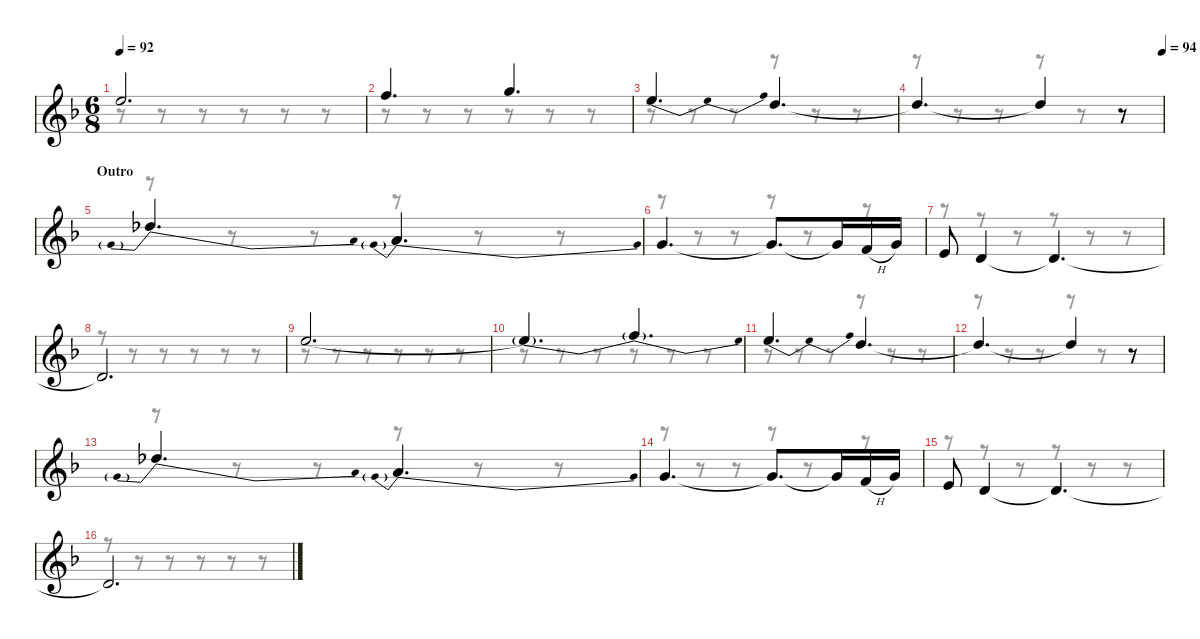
\defaultSystemsLayout 4
\hideDynamics
\bracketExtendMode nobrackets
\singleTrackTrackNamePolicy hidden
\multiTrackTrackNamePolicy hidden
\otherSystemsTrackNameOrientation horizontal
\track ("M. Akerfeldt (Vocals)" "ob.") {instrument oboe}
\staff {score}
\tuning (E4 A3 F3 D3 A2 D2)
\voice
\ts (6 8)
\tempo 92
\clef g2
\ks dminor
12.1{acc forcenatural}.2{d dy f beam Up} |
13.1{acc forcenatural}.4{d beam Up} 15.1{acc forcenatural}.4{d beam Up} |
12.1{be (bendrelease 0 0 45 2 50.0000016 2 39.999998399999996 0) acc forcenatural}.4{d beam Up} 10.1{acc forcenatural}.4{d beam Up} |
\tempo (94 1)
10.1{t acc forcenatural}.4{d beam Up} 10.1{t acc forcenatural}.4{beam Up} r.8{beam Up} |
\section ("" "Outro")
10.2{be (prebendrelease 0 12 50.0000016 4)}.4{d beam Up} 10.2{be (prebendrelease 0 4 45 0)}.4{d beam Up} |
10.2{acc forcenatural}.4{d beam Up} 10.2{t acc forcenatural}.8{d beam Up} 10.2{t acc forcenatural}.16{beam Up} 12.3{h acc forcenatural}.16{beam Up} 14.3{acc forcenatural}.16{beam Up} |
11.3{acc forcenatural}.8{beam Up} 9.3{acc forcenatural}.4{beam Up} 9.3{t acc forcenatural}.4{d beam Up} |
9.3{t acc forcenatural}.2{d beam Up} |
12.1{be (hold 0 0 60 0) acc forcenatural}.2{d beam Up} |
12.1{be (bend 0 0 60 2) t acc forcenatural}.4{d beam Up} 12.1{be (release 0 2 60 0) t}.4{d beam Up} |
12.1{be (bendrelease 0 0 45 2 50.0000016 2 39.999998399999996 0) acc forcenatural}.4{d beam Up} 10.1{acc forcenatural}.4{d beam Up} |
10.1{t acc forcenatural}.4{d beam Up} 10.1{t acc forcenatural}.4{beam Up} r.8{beam Up} |
10.2{be (prebendrelease 0 12 50.0000016 4)}.4{d beam Up} 10.2{be (prebendrelease 0 4 45 0)}.4{d beam Up} |
10.2{acc forcenatural}.4{d beam Up} 10.2{t acc forcenatural}.8{d beam Up} 10.2{t acc forcenatural}.16{beam Up} 12.3{h acc forcenatural}.16{beam Up} 14.3{acc forcenatural}.16{beam Up} |
11.3{acc forcenatural}.8{beam Up} 9.3{acc forcenatural}.4{beam Up} 9.3{t acc forcenatural}.4{d beam Up} |
9.3{t acc forcenatural}.2{d beam Up}
\voice
\clef g2
\ottava regular
\simile none
\ks dminor
r.8{dy mf beam Down} r.8{beam Down} r.8{beam Down} r.8{beam Down} r.8{beam Down} r.8{beam Down} |
r.8{beam Down} r.8{beam Down} r.8{beam Down} r.8{beam Down} r.8{beam Down} r.8{beam Down} |
r.8{beam Down} r.8{beam Down} r.8{beam Down} r.8{beam Down} r.8{beam Down} r.8{beam Down} |
r.8{beam Down} r.8{beam Down} r.8{beam Down} r.8{beam Down} r.8{beam Down} r.8{beam Down} |
r.8{beam Down} r.8{beam Down} r.8{beam Down} r.8{beam Down} r.8{beam Down} r.8{beam Down} |
r.8{beam Down} r.8{beam Down} r.8{beam Down} r.8{beam Down} r.8{beam Down} r.8{beam Down} |
r.8{beam Down} r.8{beam Down} r.8{beam Down} r.8{beam Down} r.8{beam Down} r.8{beam Down} |
r.8{beam Down} r.8{beam Down} r.8{beam Down} r.8{beam Down} r.8{beam Down} r.8{beam Down} |
r.8{beam Down} r.8{beam Down} r.8{beam Down} r.8{beam Down} r.8{beam Down} r.8{beam Down} |
r.8{beam Down} r.8{beam Down} r.8{beam Down} r.8{beam Down} r.8{beam Down} r.8{beam Down} |
r.8{beam Down} r.8{beam Down} r.8{beam Down} r.8{beam Down} r.8{beam Down} r.8{beam Down} |
r.8{beam Down} r.8{beam Down} r.8{beam Down} r.8{beam Down} r.8{beam Down} r.8{beam Down} |
r.8{beam Down} r.8{beam Down} r.8{beam Down} r.8{beam Down} r.8{beam Down} r.8{beam Down} |
r.8{beam Down} r.8{beam Down} r.8{beam Down} r.8{beam Down} r.8{beam Down} r.8{beam Down} |
r.8{beam Down} r.8{beam Down} r.8{beam Down} r.8{beam Down} r.8{beam Down} r.8{beam Down} |
r.8{beam Down} r.8{beam Down} r.8{beam Down} r.8{beam Down} r.8{beam Down} r.8{beam Down}
